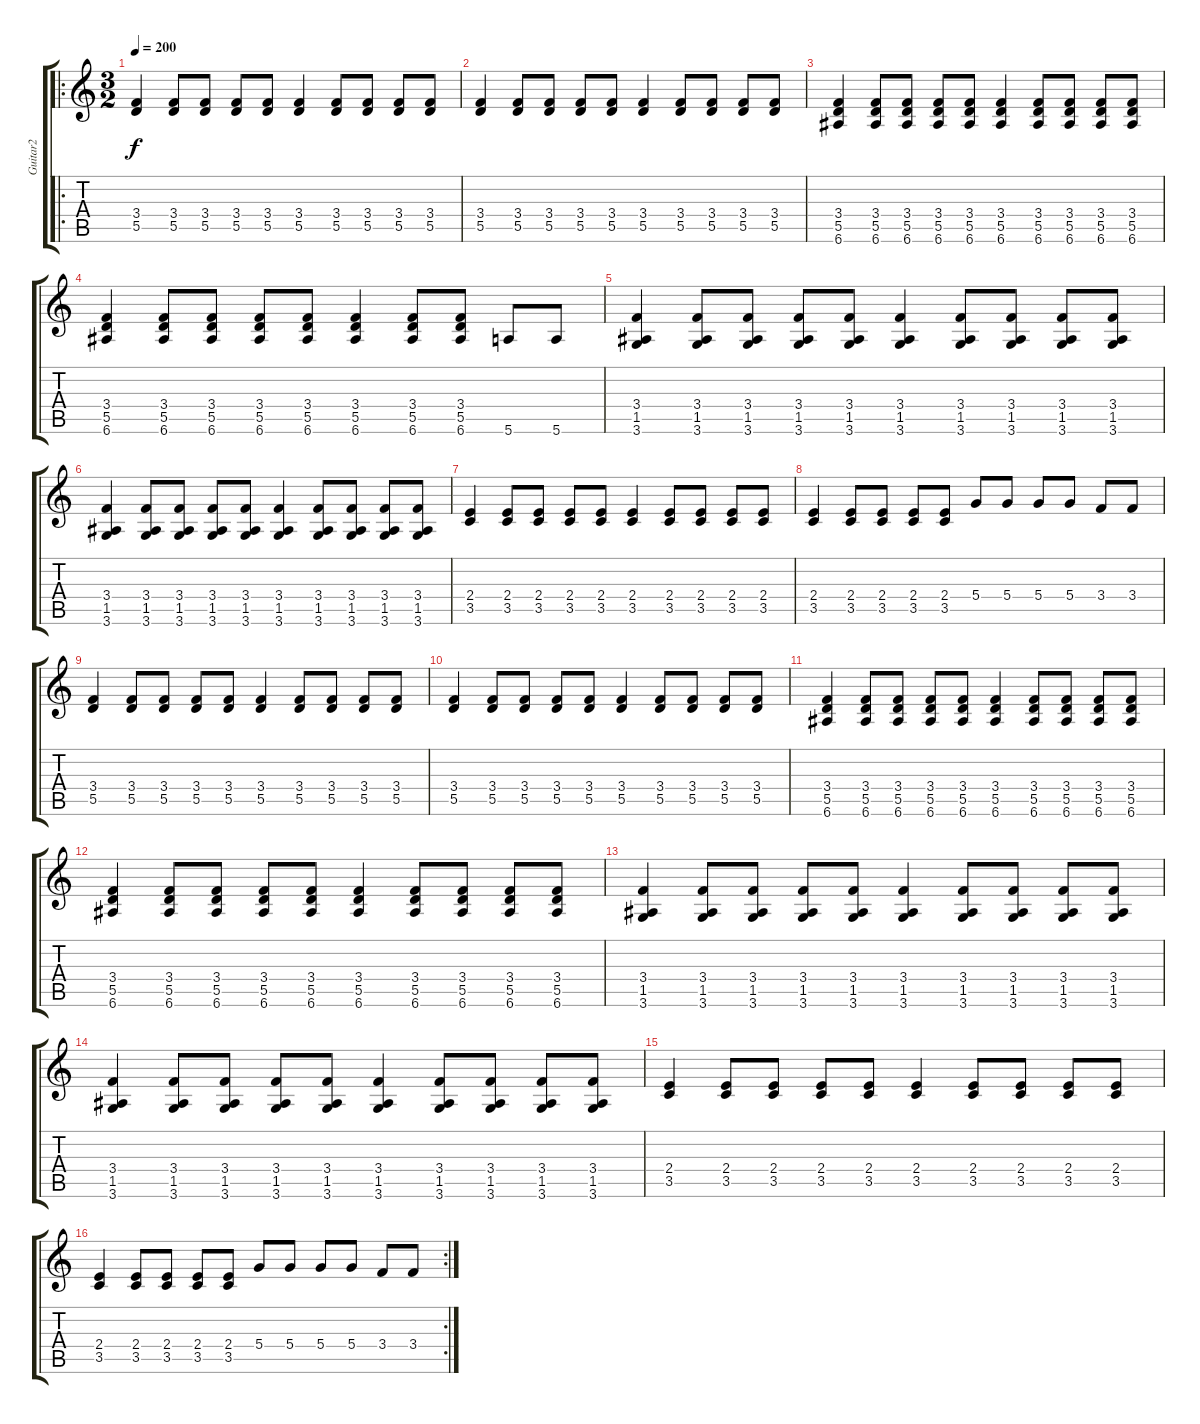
\track ("Guitar2" "Guitar2") {instrument overdrivenguitar}
\staff {score tabs}
\tuning (E4 B3 G3 D3 A2 E2) {hide}
\ro
\ts (3 2)
\tempo 200
\clef g2
\ks c
(3.4 5.5).4{dy f} (3.4 5.5).8 (3.4 5.5).8 (3.4 5.5).8 (3.4 5.5).8 (3.4 5.5).4 (3.4 5.5).8 (3.4 5.5).8 (3.4 5.5).8 (3.4 5.5).8 |
(3.4 5.5).4 (3.4 5.5).8 (3.4 5.5).8 (3.4 5.5).8 (3.4 5.5).8 (3.4 5.5).4 (3.4 5.5).8 (3.4 5.5).8 (3.4 5.5).8 (3.4 5.5).8 |
(3.4 5.5 6.6).4 (3.4 5.5 6.6).8 (3.4 5.5 6.6).8 (3.4 5.5 6.6).8 (3.4 5.5 6.6).8 (3.4 5.5 6.6).4 (3.4 5.5 6.6).8 (3.4 5.5 6.6).8 (3.4 5.5 6.6).8 (3.4 5.5 6.6).8 |
(3.4 5.5 6.6).4 (3.4 5.5 6.6).8 (3.4 5.5 6.6).8 (3.4 5.5 6.6).8 (3.4 5.5 6.6).8 (3.4 5.5 6.6).4 (3.4 5.5 6.6).8 (3.4 5.5 6.6).8 5.6.8 5.6.8 |
(3.4 1.5 3.6).4 (3.4 1.5 3.6).8 (3.4 1.5 3.6).8 (3.4 1.5 3.6).8 (3.4 1.5 3.6).8 (3.4 1.5 3.6).4 (3.4 1.5 3.6).8 (3.4 1.5 3.6).8 (3.4 1.5 3.6).8 (3.4 1.5 3.6).8 |
(3.4 1.5 3.6).4 (3.4 1.5 3.6).8 (3.4 1.5 3.6).8 (3.4 1.5 3.6).8 (3.4 1.5 3.6).8 (3.4 1.5 3.6).4 (3.4 1.5 3.6).8 (3.4 1.5 3.6).8 (3.4 1.5 3.6).8 (3.4 1.5 3.6).8 |
(2.4 3.5).4 (2.4 3.5).8 (2.4 3.5).8 (2.4 3.5).8 (2.4 3.5).8 (2.4 3.5).4 (2.4 3.5).8 (2.4 3.5).8 (2.4 3.5).8 (2.4 3.5).8 |
(2.4 3.5).4 (2.4 3.5).8 (2.4 3.5).8 (2.4 3.5).8 (2.4 3.5).8 5.4.8 5.4.8 5.4.8 5.4.8 3.4.8 3.4.8 |
(3.4 5.5).4 (3.4 5.5).8 (3.4 5.5).8 (3.4 5.5).8 (3.4 5.5).8 (3.4 5.5).4 (3.4 5.5).8 (3.4 5.5).8 (3.4 5.5).8 (3.4 5.5).8 |
(3.4 5.5).4 (3.4 5.5).8 (3.4 5.5).8 (3.4 5.5).8 (3.4 5.5).8 (3.4 5.5).4 (3.4 5.5).8 (3.4 5.5).8 (3.4 5.5).8 (3.4 5.5).8 |
(3.4 5.5 6.6).4 (3.4 5.5 6.6).8 (3.4 5.5 6.6).8 (3.4 5.5 6.6).8 (3.4 5.5 6.6).8 (3.4 5.5 6.6).4 (3.4 5.5 6.6).8 (3.4 5.5 6.6).8 (3.4 5.5 6.6).8 (3.4 5.5 6.6).8 |
(3.4 5.5 6.6).4 (3.4 5.5 6.6).8 (3.4 5.5 6.6).8 (3.4 5.5 6.6).8 (3.4 5.5 6.6).8 (3.4 5.5 6.6).4 (3.4 5.5 6.6).8 (3.4 5.5 6.6).8 (3.4 5.5 6.6).8 (3.4 5.5 6.6).8 |
(3.4 1.5 3.6).4 (3.4 1.5 3.6).8 (3.4 1.5 3.6).8 (3.4 1.5 3.6).8 (3.4 1.5 3.6).8 (3.4 1.5 3.6).4 (3.4 1.5 3.6).8 (3.4 1.5 3.6).8 (3.4 1.5 3.6).8 (3.4 1.5 3.6).8 |
(3.4 1.5 3.6).4 (3.4 1.5 3.6).8 (3.4 1.5 3.6).8 (3.4 1.5 3.6).8 (3.4 1.5 3.6).8 (3.4 1.5 3.6).4 (3.4 1.5 3.6).8 (3.4 1.5 3.6).8 (3.4 1.5 3.6).8 (3.4 1.5 3.6).8 |
(2.4 3.5).4 (2.4 3.5).8 (2.4 3.5).8 (2.4 3.5).8 (2.4 3.5).8 (2.4 3.5).4 (2.4 3.5).8 (2.4 3.5).8 (2.4 3.5).8 (2.4 3.5).8 |
\rc 2
(2.4 3.5).4 (2.4 3.5).8 (2.4 3.5).8 (2.4 3.5).8 (2.4 3.5).8 5.4.8 5.4.8 5.4.8 5.4.8 3.4.8 3.4.8
